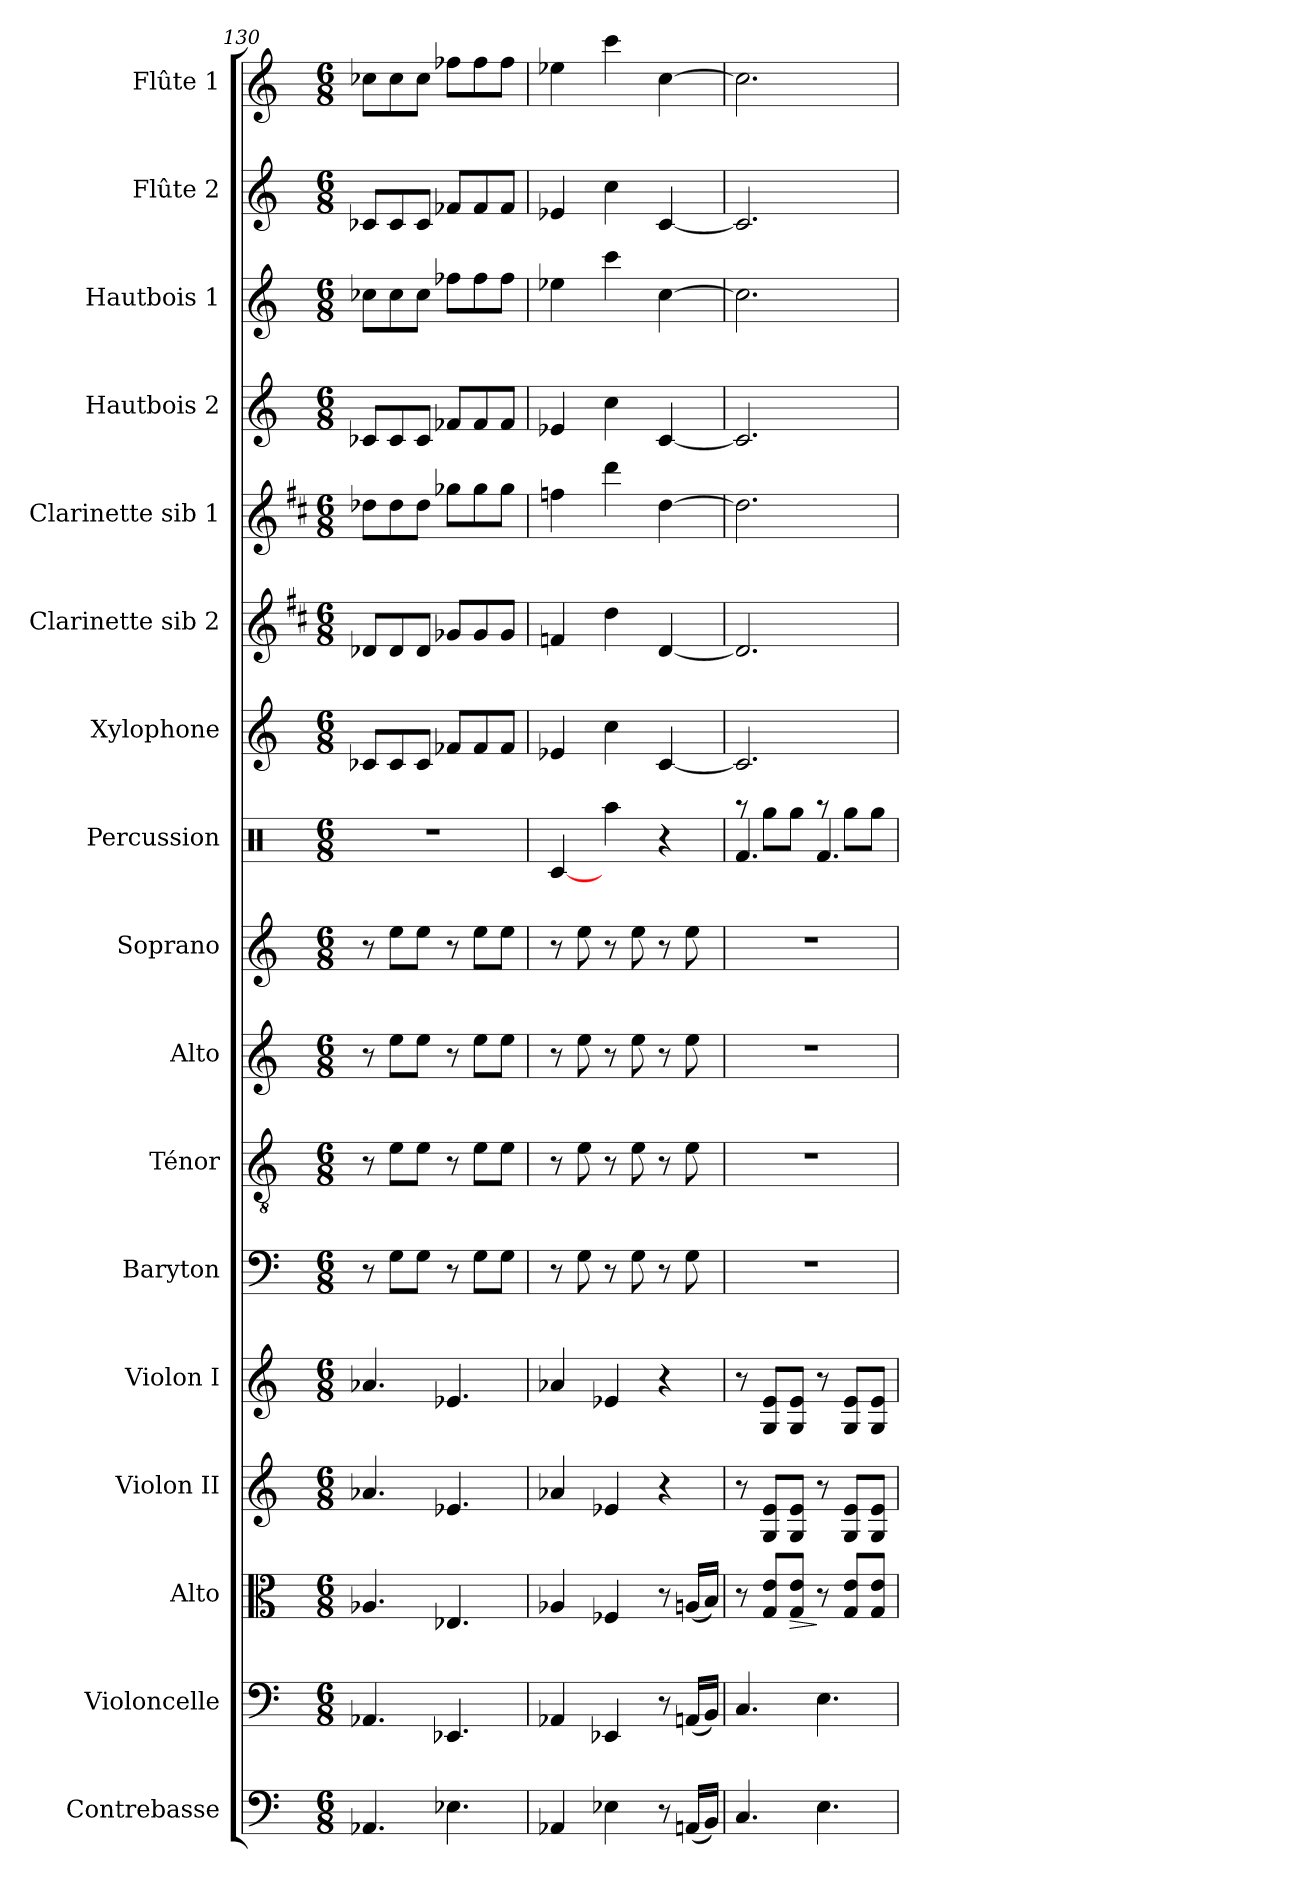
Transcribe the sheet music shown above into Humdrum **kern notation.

**kern	**kern	**kern	**dynam	**kern	**kern	**kern	**kern	**kern	**kern	**kern	**kern	**kern	**kern	**kern	**kern	**kern	**kern
*part17	*part16	*part15	*part15	*part14	*part13	*part12	*part11	*part10	*part9	*part8	*part7	*part6	*part5	*part4	*part3	*part2	*part1
*staff17	*staff16	*staff15	*staff15	*staff14	*staff13	*staff12	*staff11	*staff10	*staff9	*staff8	*staff7	*staff6	*staff5	*staff4	*staff3	*staff2	*staff1
*I"Contrebasse	*I"Violoncelle	*I"Alto	*	*I"Violon II	*I"Violon I	*I"Baryton	*I"Ténor	*I"Alto	*I"Soprano	*I"Percussion	*I"Xylophone	*I"Clarinette sib 2	*I"Clarinette sib 1	*I"Hautbois 2	*I"Hautbois 1	*I"Flûte 2	*I"Flûte 1
*I'Cb.	*I'Vc.	*I'A	*	*I'Vln. II	*I'Vln. I	*I'Bar.	*I'T	*I'A	*I'S	*I'Perc.	*I'Xyl.	*I'Cl. Sib 2	*I'Cl. Sib 1	*I'Hb. 2	*I'Hb. 1	*I'Fl. 2	*I'Fl. 1
*clefF4	*clefF4	*clefC3	*	*clefG2	*clefG2	*clefF4	*clefGv2	*clefG2	*clefG2	*clefX	*clefG2	*clefG2	*clefG2	*clefG2	*clefG2	*clefG2	*clefG2
*ITrd7c12	*	*	*	*	*	*	*	*	*	*	*	*ITrd1c2	*ITrd1c2	*	*	*	*
*k[]	*k[]	*k[]	*	*k[]	*k[]	*k[]	*k[]	*k[]	*k[]	*k[]	*k[]	*k[]	*k[]	*k[]	*k[]	*k[]	*k[]
*C:	*C:	*C:	*	*C:	*C:	*C:	*C:	*C:	*C:	*C:	*C:	*C:	*C:	*C:	*C:	*C:	*C:
*M6/8	*M6/8	*M6/8	*	*M6/8	*M6/8	*M6/8	*M6/8	*M6/8	*M6/8	*M6/8	*M6/8	*M6/8	*M6/8	*M6/8	*M6/8	*M6/8	*M6/8
=130	=130	=130	=130	=130	=130	=130	=130	=130	=130	=130	=130	=130	=130	=130	=130	=130	=130
4.AAA-X/	4.AA-X/	4.A-X/	.	4.a-X/	4.a-X/	8r	8r	8r	8r	2.r	8c-X/L	8c-X/L	8cc-X\L	8c-X/L	8cc-X\L	8c-X/L	8cc-X\L
.	.	.	.	.	.	8G\L	8e\L	8ee\L	8ee\L	.	8c-/	8c-/	8cc-\	8c-/	8cc-\	8c-/	8cc-\
.	.	.	.	.	.	8G\J	8e\J	8ee\J	8ee\J	.	8c-/J	8c-/J	8cc-\J	8c-/J	8cc-\J	8c-/J	8cc-\J
4.EE-X\	4.EE-X/	4.E-X/	.	4.e-X/	4.e-X/	8r	8r	8r	8r	.	8f-X/L	8f-X/L	8ff-X\L	8f-X/L	8ff-X\L	8f-X/L	8ff-X\L
.	.	.	.	.	.	8G\L	8e\L	8ee\L	8ee\L	.	8f-/	8f-/	8ff-\	8f-/	8ff-\	8f-/	8ff-\
.	.	.	.	.	.	8G\J	8e\J	8ee\J	8ee\J	.	8f-/J	8f-/J	8ff-\J	8f-/J	8ff-\J	8f-/J	8ff-\J
=131	=131	=131	=131	=131	=131	=131	=131	=131	=131	=131	=131	=131	=131	=131	=131	=131	=131
4AAA-X/	4AA-X/	4A-X/	.	4a-X/	4a-X/	8r	8r	8r	8r	[4Rc/	4e-X/	4e-X/	4ee-X\	4e-X/	4ee-X\	4e-X/	4ee-X\
.	.	.	.	.	.	8G\	8e\	8ee\	8ee\	.	.	.	.	.	.	.	.
4EE-X\	4EE-X/	4F-X/	.	4e-X/	4e-X/	8r	8r	8r	8r	4Raa\	4cc\	4cc\	4ccc\	4cc\	4ccc\	4cc\	4ccc\
.	.	.	.	.	.	8G\	8e\	8ee\	8ee\	.	.	.	.	.	.	.	.
8r	8r	8r	.	4r	4r	8r	8r	8r	8r	4r	[4c/	[4c/	[4cc\	[4c/	[4cc\	[4c/	[4cc\
(<16AAAn/LL	(<16AAn/LL	(<16An/LL	.	.	.	8G\	8e\	8ee\	8ee\	.	.	.	.	.	.	.	.
16BBB/JJ)	16BB/JJ)	16B/JJ)	.	.	.	.	.	.	.	.	.	.	.	.	.	.	.
=132	=132	=132	=132	=132	=132	=132	=132	=132	=132	=132	=132	=132	=132	=132	=132	=132	=132
*	*	*	*	*	*	*	*	*	*	*^	*	*	*	*	*	*	*
4.CC/	4.C/	8r	.	8r	8r	2.r	2.r	2.r	2.r	4.Rf/	8raa	2.c/]	2.c/]	2.cc\]	2.c/]	2.cc\]	2.c/]	2.cc\]
.	.	8G/ 8e/L	.	8G/ 8e/L	8G/ 8e/L	.	.	.	.	.	8Rgg\L	.	.	.	.	.	.	.
!	!	!	!LO:HP:b	!	!	!	!	!	!	!	!	!	!	!	!	!	!	!
.	.	8G/ 8e/J	>	8G/ 8e/J	8G/ 8e/J	.	.	.	.	.	8Rgg\J	.	.	.	.	.	.	.
4.EE\	4.E\	8r	]	8r	8r	.	.	.	.	4.Rf/	8rgg	.	.	.	.	.	.	.
.	.	8G/ 8e/L	.	8G/ 8e/L	8G/ 8e/L	.	.	.	.	.	8Rgg\L	.	.	.	.	.	.	.
.	.	8G/ 8e/J	.	8G/ 8e/J	8G/ 8e/J	.	.	.	.	.	8Rgg\J	.	.	.	.	.	.	.
*	*	*	*	*	*	*	*	*	*	*v	*v	*	*	*	*	*	*	*
=	=	=	=	=	=	=	=	=	=	=	=	=	=	=	=	=	=
*-	*-	*-	*-	*-	*-	*-	*-	*-	*-	*-	*-	*-	*-	*-	*-	*-	*-
